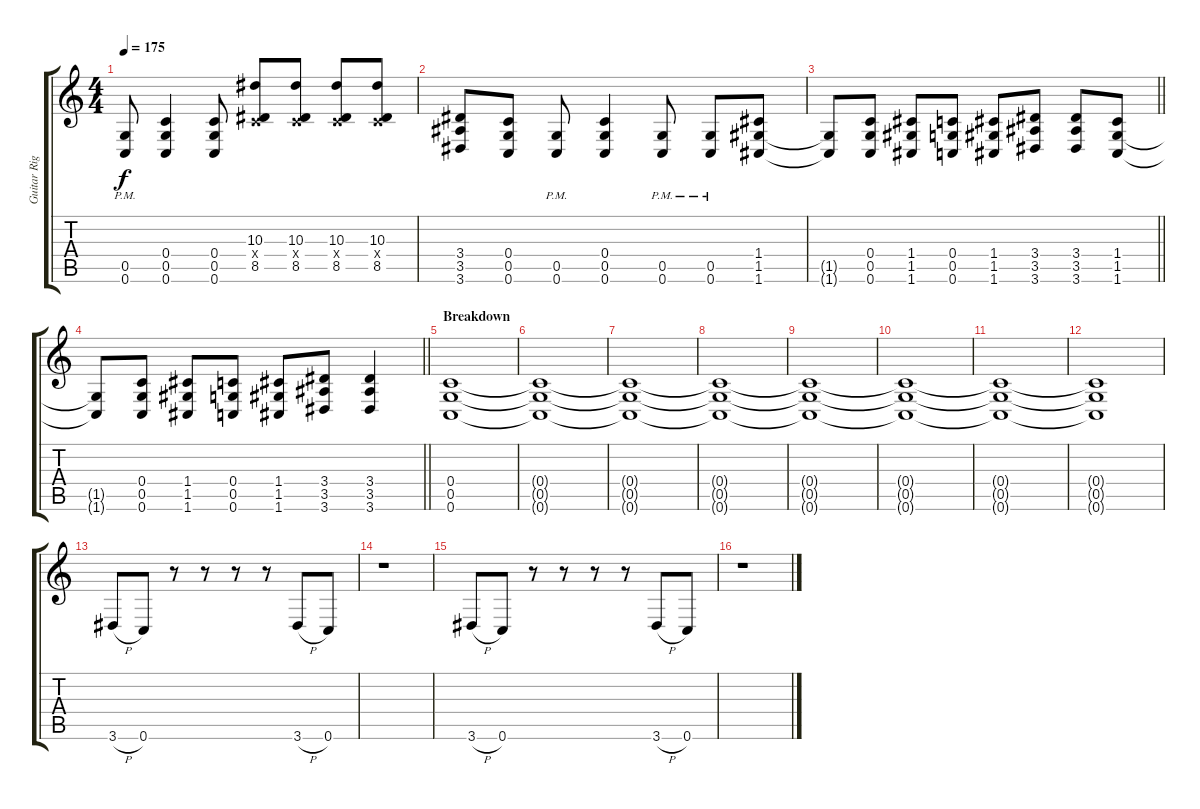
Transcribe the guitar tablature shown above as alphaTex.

\track ("Guitar Right" "Guitar Rig") {instrument distortionguitar}
\staff {score tabs}
\tuning (D4 A3 F3 C3 G2 C2) {hide}
\ts (4 4)
\tempo 175
\clef g2
\ks c
(0.5{pm} 0.6{pm}).8{dy f} (0.4 0.5 0.6).4 (0.4 0.5 0.6).8 (10.3 0.4{x} 8.5).8 (10.3 0.4{x} 8.5).8 (10.3 0.4{x} 8.5).8 (10.3 0.4{x} 8.5).8 |
(3.4 3.5 3.6).8 (0.4 0.5 0.6).8 (0.5{pm} 0.6{pm}).8 (0.4 0.5 0.6).4 (0.5{pm} 0.6{pm}).8 (0.5{pm} 0.6{pm}).8 (1.4 1.5 1.6).8 |
\barLineRight lightlight
(1.5{t} 1.6{t}).8 (0.4 0.5 0.6).8 (1.4 1.5 1.6).8 (0.4 0.5 0.6).8 (1.4 1.5 1.6).8 (3.4 3.5 3.6).8 (3.4 3.5 3.6).8 (1.4 1.5 1.6).8 |
\barLineRight lightlight
(1.5{t} 1.6{t}).8 (0.4 0.5 0.6).8 (1.4 1.5 1.6).8 (0.4 0.5 0.6).8 (1.4 1.5 1.6).8 (3.4 3.5 3.6).8 (3.4 3.5 3.6).4 |
\section ("" "Breakdown")
(0.4 0.5 0.6).1 |
(0.4{t} 0.5{t} 0.6{t}).1 |
(0.4{t} 0.5{t} 0.6{t}).1 |
(0.4{t} 0.5{t} 0.6{t}).1 |
(0.4{t} 0.5{t} 0.6{t}).1 |
(0.4{t} 0.5{t} 0.6{t}).1 |
(0.4{t} 0.5{t} 0.6{t}).1 |
(0.4{t} 0.5{t} 0.6{t}).1 |
3.6{h}.8 0.6.8 r.8 r.8 r.8 r.8 3.6{h}.8 0.6.8 |
r.1 |
3.6{h}.8 0.6.8 r.8 r.8 r.8 r.8 3.6{h}.8 0.6.8 |
r.1
